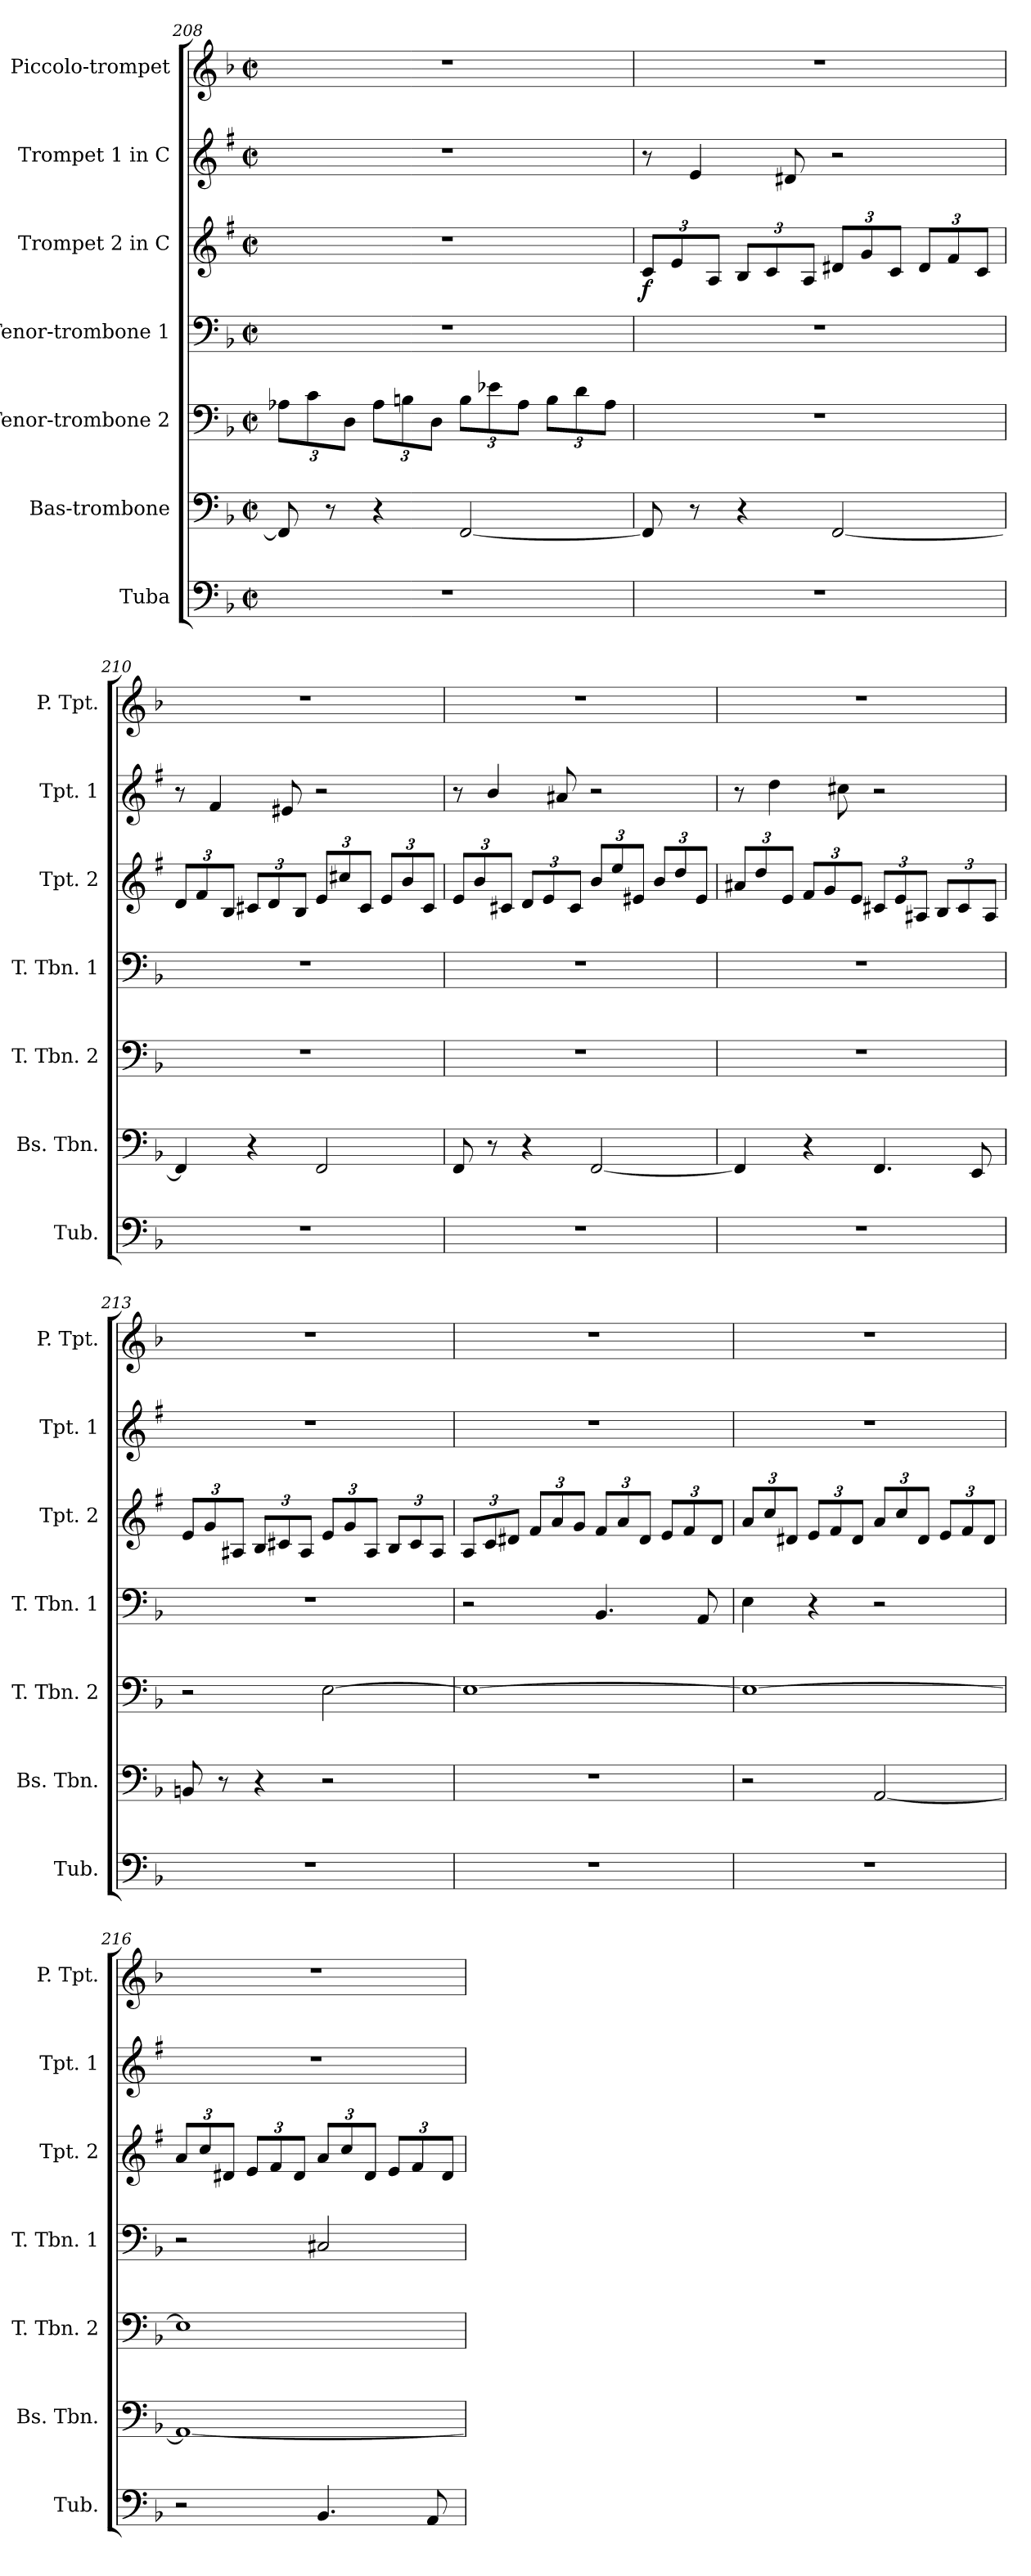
**kern	**kern	**kern	**kern	**kern	**dynam	**kern	**kern
*part7	*part6	*part5	*part4	*part3	*part3	*part2	*part1
*staff7	*staff6	*staff5	*staff4	*staff3	*staff3	*staff2	*staff1
*I"Tuba	*I"Bas-trombone	*I"Tenor-trombone 2	*I"Tenor-trombone 1	*I"Trompet 2 in C	*	*I"Trompet 1 in C	*I"Piccolo-trompet
*I'Tub.	*I'Bs. Tbn.	*I'T. Tbn. 2	*I'T. Tbn. 1	*I'Tpt. 2	*	*I'Tpt. 1	*I'P. Tpt.
*clefF4	*clefF4	*clefF4	*clefF4	*clefG2	*	*clefG2	*clefG2
*	*	*	*	*ITrd1c2	*	*ITrd1c2	*ITrd-6c-10
*k[b-]	*k[b-]	*k[b-]	*k[b-]	*k[b-]	*	*k[b-]	*k[b-e-a-]
*M2/2	*M2/2	*M2/2	*M2/2	*M2/2	*	*M2/2	*M2/2
*met(c|)	*met(c|)	*met(c|)	*met(c|)	*met(c|)	*	*met(c|)	*met(c|)
*	*	*Xbrackettup	*	*	*	*	*
=208	=208	=208	=208	=208	=208	=208	=208
1r	8FF/]	12A-X\L	1r	1r	.	1r	1r
.	.	12c\	.	.	.	.	.
.	8r	.	.	.	.	.	.
.	.	12D\J	.	.	.	.	.
.	4r	12A-\L	.	.	.	.	.
.	.	12Bn\	.	.	.	.	.
.	.	12D\J	.	.	.	.	.
.	[2FF/	12B\L	.	.	.	.	.
.	.	12e-X\	.	.	.	.	.
.	.	12A-\J	.	.	.	.	.
.	.	12B\L	.	.	.	.	.
.	.	12d\	.	.	.	.	.
.	.	12A-\J	.	.	.	.	.
=209	=209	=209	=209	=209	=209	=209	=209
*	*	*	*	*Xbrackettup	*	*	*
!	!	!	!	!	!LO:DY:b	!	!
1r	8FF/]	1r	1r	12B-/L	f	8r	1r
.	.	.	.	12d/	.	.	.
.	8r	.	.	.	.	4d/	.
.	.	.	.	12G/J	.	.	.
.	4r	.	.	12A/L	.	.	.
.	.	.	.	12B-/	.	.	.
.	.	.	.	.	.	8c#X/	.
.	.	.	.	12G/J	.	.	.
.	[2FF/	.	.	12c#X/L	.	2r	.
.	.	.	.	12f/	.	.	.
.	.	.	.	12B-/J	.	.	.
.	.	.	.	12c#/L	.	.	.
.	.	.	.	12e/	.	.	.
.	.	.	.	12B-/J	.	.	.
!!LO:PB:g=z
=210	=210	=210	=210	=210	=210	=210	=210
1r	4FF/]	1r	1r	12c/L	.	8r	1r
.	.	.	.	12e/	.	.	.
.	.	.	.	.	.	4e/	.
.	.	.	.	12A/J	.	.	.
.	4r	.	.	12Bn/L	.	.	.
.	.	.	.	12c/	.	.	.
.	.	.	.	.	.	8d#X/	.
.	.	.	.	12A/J	.	.	.
.	2FF/	.	.	12d/L	.	2r	.
.	.	.	.	12bn/	.	.	.
.	.	.	.	12B/J	.	.	.
.	.	.	.	12d/L	.	.	.
.	.	.	.	12a/	.	.	.
.	.	.	.	12B/J	.	.	.
=211	=211	=211	=211	=211	=211	=211	=211
1r	8FF/	1r	1r	12d/L	.	8r	1r
.	.	.	.	12a/	.	.	.
.	8r	.	.	.	.	4a/	.
.	.	.	.	12Bn/J	.	.	.
.	4r	.	.	12c/L	.	.	.
.	.	.	.	12d/	.	.	.
.	.	.	.	.	.	8g#X/	.
.	.	.	.	12B/J	.	.	.
.	[2FF/	.	.	12a/L	.	2r	.
.	.	.	.	12dd/	.	.	.
.	.	.	.	12d#X/J	.	.	.
.	.	.	.	12a/L	.	.	.
.	.	.	.	12cc/	.	.	.
.	.	.	.	12d#/J	.	.	.
=212	=212	=212	=212	=212	=212	=212	=212
1r	4FF/]	1r	1r	12g#X/L	.	8r	1r
.	.	.	.	12cc/	.	.	.
.	.	.	.	.	.	4cc\	.
.	.	.	.	12d/J	.	.	.
.	4r	.	.	12e/L	.	.	.
.	.	.	.	12f/	.	.	.
.	.	.	.	.	.	8bn\	.
.	.	.	.	12d/J	.	.	.
.	4.FF/	.	.	12Bn/L	.	2r	.
.	.	.	.	12d/	.	.	.
.	.	.	.	12G#X/J	.	.	.
.	.	.	.	12A/L	.	.	.
.	.	.	.	12B/	.	.	.
.	8EE/	.	.	.	.	.	.
.	.	.	.	12G#/J	.	.	.
=213	=213	=213	=213	=213	=213	=213	=213
1r	8BBn/	2r	1r	12d/L	.	1r	1r
.	.	.	.	12f/	.	.	.
.	8r	.	.	.	.	.	.
.	.	.	.	12G#X/J	.	.	.
.	4r	.	.	12A/L	.	.	.
.	.	.	.	12Bn/	.	.	.
.	.	.	.	12G#/J	.	.	.
.	2r	[2E\	.	12d/L	.	.	.
.	.	.	.	12f/	.	.	.
.	.	.	.	12G#/J	.	.	.
.	.	.	.	12A/L	.	.	.
.	.	.	.	12B/	.	.	.
.	.	.	.	12G#/J	.	.	.
!!LO:PB:g=z
=214	=214	=214	=214	=214	=214	=214	=214
1r	1r	1E_	2r	12G/L	.	1r	1r
.	.	.	.	12B-/	.	.	.
.	.	.	.	12c#X/J	.	.	.
.	.	.	.	12e/L	.	.	.
.	.	.	.	12g/	.	.	.
.	.	.	.	12f/J	.	.	.
.	.	.	4.BB-/	12e/L	.	.	.
.	.	.	.	12g/	.	.	.
.	.	.	.	12c#/J	.	.	.
.	.	.	.	12d/L	.	.	.
.	.	.	.	12e/	.	.	.
.	.	.	8AA/	.	.	.	.
.	.	.	.	12c#/J	.	.	.
=215	=215	=215	=215	=215	=215	=215	=215
1r	2r	1E_	4E\	12g/L	.	1r	1r
.	.	.	.	12b-/	.	.	.
.	.	.	.	12c#X/J	.	.	.
.	.	.	4r	12d/L	.	.	.
.	.	.	.	12e/	.	.	.
.	.	.	.	12c#/J	.	.	.
.	[2AA/	.	2r	12g/L	.	.	.
.	.	.	.	12b-/	.	.	.
.	.	.	.	12c#/J	.	.	.
.	.	.	.	12d/L	.	.	.
.	.	.	.	12e/	.	.	.
.	.	.	.	12c#/J	.	.	.
=216	=216	=216	=216	=216	=216	=216	=216
2r	1AA_	1E]	2r	12g/L	.	1r	1r
.	.	.	.	12b-/	.	.	.
.	.	.	.	12c#X/J	.	.	.
.	.	.	.	12d/L	.	.	.
.	.	.	.	12e/	.	.	.
.	.	.	.	12c#/J	.	.	.
4.BB-/	.	.	2C#X/	12g/L	.	.	.
.	.	.	.	12b-/	.	.	.
.	.	.	.	12c#/J	.	.	.
.	.	.	.	12d/L	.	.	.
.	.	.	.	12e/	.	.	.
8AA/	.	.	.	.	.	.	.
.	.	.	.	12c#/J	.	.	.
=	=	=	=	=	=	=	=
*-	*-	*-	*-	*-	*-	*-	*-
